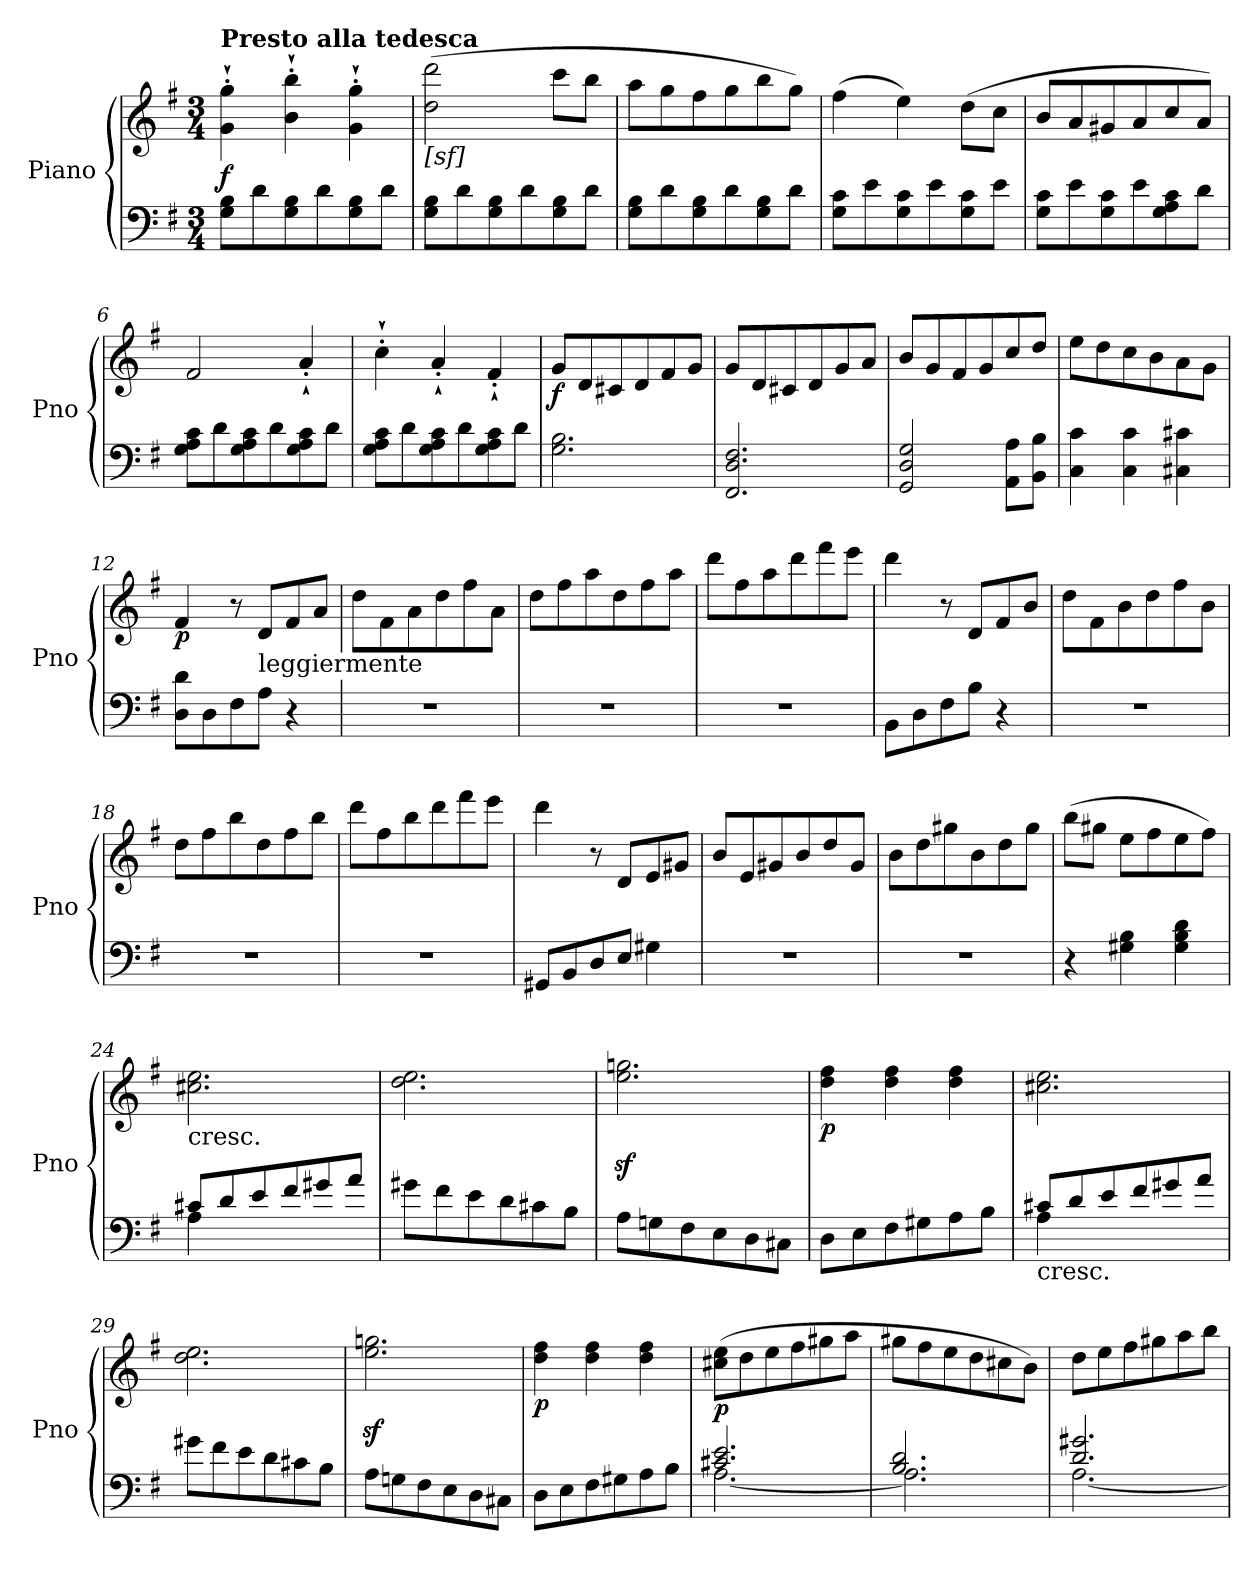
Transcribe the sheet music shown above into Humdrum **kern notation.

**kern	**kern	**dynam
*part1	*part1	*part1
*staff2	*staff1	*staff1/2
*I"Piano	*	*
*I'Pno	*	*
*clefF4	*clefG2	*
*k[f#]	*k[f#]	*
*G:	*G:	*
*M3/4	*M3/4	*
=1	=1	=1
!	!LO:TX:a:B:t=Presto alla tedesca	!
!	!	!LO:DY:b
8G\ 8B\L	4g\'` 4gg\'`	f
8d\	.	.
8G\ 8B\	4b\'` 4bb\'`	.
8d\	.	.
8G\ 8B\	4g\'` 4gg\'`	.
8d\J	.	.
=2	=2	=2
!	!LO:TX:b:t=[sf]	!
8G\ 8B\L	(>2dd\ 2ddd\	.
8d\	.	.
8G\ 8B\	.	.
8d\	.	.
8G\ 8B\	8ccc\L	.
8d\J	8bb\J	.
=3	=3	=3
8G\ 8B\L	8aa\L	.
8d\	8gg\	.
8G\ 8B\	8ff#\	.
8d\	8gg\	.
8G\ 8B\	8bb\	.
8d\J	8gg\J)	.
=4	=4	=4
8G\ 8c\L	(>4ff#\	.
8e\	.	.
8G\ 8c\	4ee\)	.
8e\	.	.
8G\ 8c\	(>8dd\L	.
8e\J	8cc\J	.
=5	=5	=5
8G\ 8c\L	8b/L	.
8e\	8a/	.
8G\ 8c\	8g#X/	.
8e\	8a/	.
8G\ 8A\ 8c\	8cc/	.
8d\J	8a/J)	.
=6	=6	=6
8G\ 8A\ 8c\L	2f#/	.
8d\	.	.
8G\ 8A\ 8c\	.	.
8d\	.	.
8G\ 8A\ 8c\	4a'`/	.
8d\J	.	.
=7	=7	=7
8G\ 8A\ 8c\L	4cc'`\	.
8d\	.	.
8G\ 8A\ 8c\	4a'`/	.
8d\	.	.
8G\ 8A\ 8c\	4f#'`/	.
8d\J	.	.
=8	=8	=8
!	!	!LO:DY:b
2.G\ 2.B\	8g/L	f
.	8d/	.
.	8c#X/	.
.	8d/	.
.	8f#/	.
.	8g/J	.
=9	=9	=9
2.FF#/ 2.D/ 2.F#/	8g/L	.
.	8d/	.
.	8c#X/	.
.	8d/	.
.	8g/	.
.	8a/J	.
=10	=10	=10
2GG/ 2D/ 2G/	8b/L	.
.	8g/	.
.	8f#/	.
.	8g/	.
8AA\ 8A\L	8cc/	.
8BB\ 8B\J	8dd/J	.
=11	=11	=11
4C\ 4c\	8ee\L	.
.	8dd\	.
4C\ 4c\	8cc\	.
.	8b\	.
4C#X\ 4c#X\	8a\	.
.	8g\J	.
=12	=12	=12
!	!	!LO:DY:b
8D\ 8d\L	4f#/	p
8D\	.	.
8F#\	8r	.
!	!LO:TX:b:t=leggiermente	!
8A\J	8d/L	.
4r	8f#/	.
.	8a/J	.
=13	=13	=13
2.r	8dd\L	.
.	8f#\	.
.	8a\	.
.	8dd\	.
.	8ff#\	.
.	8a\J	.
=14	=14	=14
2.r	8dd\L	.
.	8ff#\	.
.	8aa\	.
.	8dd\	.
.	8ff#\	.
.	8aa\J	.
=15	=15	=15
2.r	8ddd\L	.
.	8ff#\	.
.	8aa\	.
.	8ddd\	.
.	8fff#\	.
.	8eee\J	.
=16	=16	=16
8BB\L	4ddd\	.
8D\	.	.
8F#\	8r	.
8B\J	8d/L	.
4r	8f#/	.
.	8b/J	.
=17	=17	=17
2.r	8dd\L	.
.	8f#\	.
.	8b\	.
.	8dd\	.
.	8ff#\	.
.	8b\J	.
=18	=18	=18
2.r	8dd\L	.
.	8ff#\	.
.	8bb\	.
.	8dd\	.
.	8ff#\	.
.	8bb\J	.
=19	=19	=19
2.r	8ddd\L	.
.	8ff#\	.
.	8bb\	.
.	8ddd\	.
.	8fff#\	.
.	8eee\J	.
=20	=20	=20
8GG#X/L	4ddd\	.
8BB/	.	.
8D/	8r	.
8E/J	8d/L	.
4G#X\	8e/	.
.	8g#X/J	.
=21	=21	=21
2.r	8b/L	.
.	8e/	.
.	8g#X/	.
.	8b/	.
.	8dd/	.
.	8g#/J	.
=22	=22	=22
2.r	8b\L	.
.	8dd\	.
.	8gg#X\	.
.	8b\	.
.	8dd\	.
.	8gg#\J	.
=23	=23	=23
4r	(>8bb\L	.
.	8gg#X\J	.
4G#X\ 4B\	8ee\L	.
.	8ff#\	.
4G#\ 4B\ 4d\	8ee\	.
.	8ff#\J)	.
=24	=24	=24
*^	*	*
!	!	!LO:TX:b:t=cresc.	!
8c#X/L	4A\	2.cc#X\ 2.ee\	.
8d/	.	.	.
8e/	2ryy	.	.
8f#/	.	.	.
8g#X/	.	.	.
8a/J	.	.	.
*v	*v	*	*
=25	=25	=25
8g#X\L	2.dd\ 2.ee\	.
8f#\	.	.
8e\	.	.
8d\	.	.
8c#X\	.	.
8B\J	.	.
=26	=26	=26
8A\L	2.ee\z< 2.ggn\z<	.
8Gn\	.	.
8F#\	.	.
8E\	.	.
8D\	.	.
8C#X\J	.	.
=27	=27	=27
!	!	!LO:DY:b
8D\L	4dd\ 4ff#\	p
8E\	.	.
8F#\	4dd\ 4ff#\	.
8G#X\	.	.
8A\	4dd\ 4ff#\	.
8B\J	.	.
=28	=28	=28
*^	*	*
!LO:TX:b:t=cresc.	!	!	!
8c#X/L	4A\	2.cc#X\ 2.ee\	.
8d/	.	.	.
8e/	2ryy	.	.
8f#/	.	.	.
8g#X/	.	.	.
8a/J	.	.	.
*v	*v	*	*
=29	=29	=29
8g#X\L	2.dd\ 2.ee\	.
8f#\	.	.
8e\	.	.
8d\	.	.
8c#X\	.	.
8B\J	.	.
=30	=30	=30
8A\L	2.ee\z< 2.ggn\z<	.
8Gn\	.	.
8F#\	.	.
8E\	.	.
8D\	.	.
8C#X\J	.	.
=31	=31	=31
!	!	!LO:DY:b
8D\L	4dd\ 4ff#\	p
8E\	.	.
8F#\	4dd\ 4ff#\	.
8G#X\	.	.
8A\	4dd\ 4ff#\	.
8B\J	.	.
=32	=32	=32
*^	*	*
!	!	!	!LO:DY:b
2.c#X/ 2.e/	[2.A\	(>8cc#X\ 8ee\L	p
.	.	8dd\	.
.	.	8ee\	.
.	.	8ff#\	.
.	.	8gg#X\	.
.	.	8aa\J	.
=33	=33	=33	=33
2.B/ 2.d/	2.A\]	8gg#X\L	.
.	.	8ff#\	.
.	.	8ee\	.
.	.	8dd\	.
.	.	8cc#X\	.
.	.	8b\J)	.
=34	=34	=34	=34
2.d/ 2.g#X/	[2.A\	8dd\L	.
.	.	8ee\	.
.	.	8ff#\	.
.	.	8gg#X\	.
.	.	8aa\	.
.	.	8bb\J	.
*v	*v	*	*
=	=	=
*-	*-	*-
